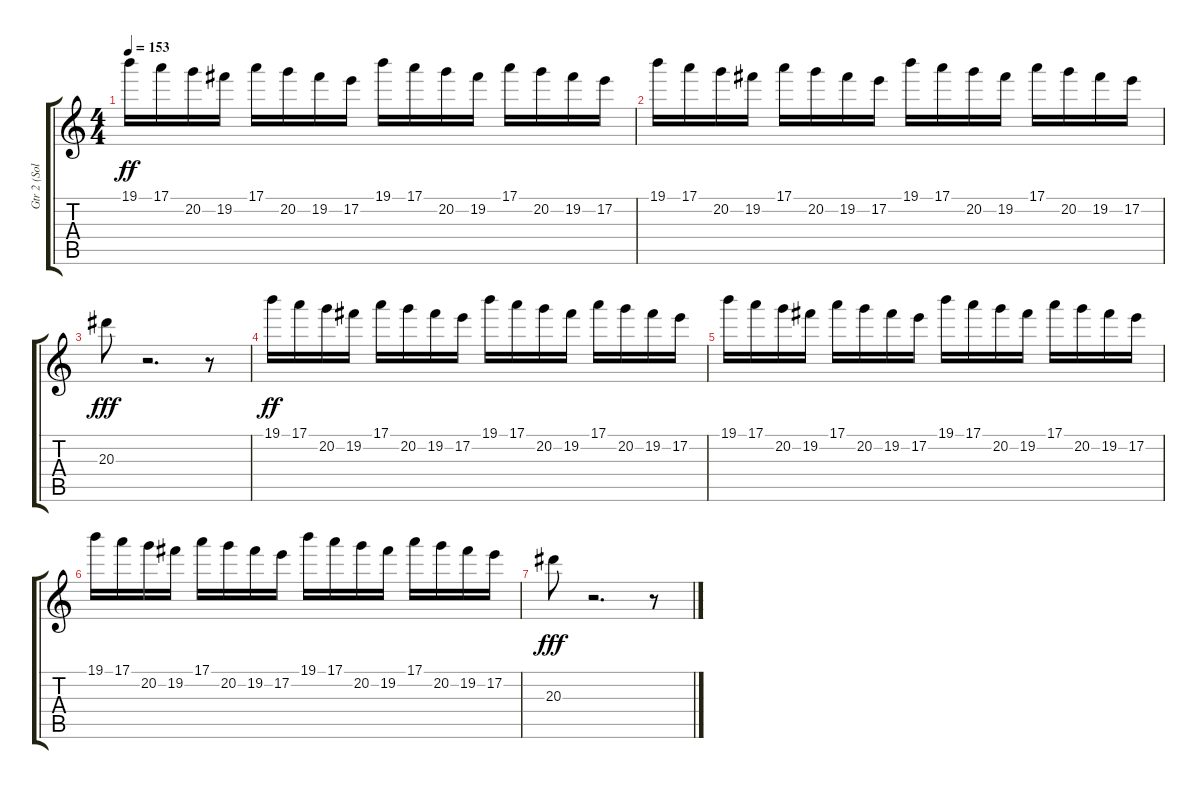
\track ("Gtr 2 (Solo high)" "Gtr 2 (Sol") {instrument overdrivenguitar}
\staff {score tabs}
\tuning (E4 B3 G3 D3 A2 E2) {hide}
\ts (4 4)
\tempo 153
\clef g2
\ks c
19.1.16{dy ff} 17.1.16 20.2.16 19.2.16 17.1.16 20.2.16 19.2.16 17.2.16 19.1.16 17.1.16 20.2.16 19.2.16 17.1.16 20.2.16 19.2.16 17.2.16 |
19.1.16 17.1.16 20.2.16 19.2.16 17.1.16 20.2.16 19.2.16 17.2.16 19.1.16 17.1.16 20.2.16 19.2.16 17.1.16 20.2.16 19.2.16 17.2.16 |
20.3.8{dy fff} r.2{d} r.8 |
19.1.16{dy ff} 17.1.16 20.2.16 19.2.16 17.1.16 20.2.16 19.2.16 17.2.16 19.1.16 17.1.16 20.2.16 19.2.16 17.1.16 20.2.16 19.2.16 17.2.16 |
19.1.16 17.1.16 20.2.16 19.2.16 17.1.16 20.2.16 19.2.16 17.2.16 19.1.16 17.1.16 20.2.16 19.2.16 17.1.16 20.2.16 19.2.16 17.2.16 |
19.1.16 17.1.16 20.2.16 19.2.16 17.1.16 20.2.16 19.2.16 17.2.16 19.1.16 17.1.16 20.2.16 19.2.16 17.1.16 20.2.16 19.2.16 17.2.16 |
20.3.8{dy fff} r.2{d} r.8
